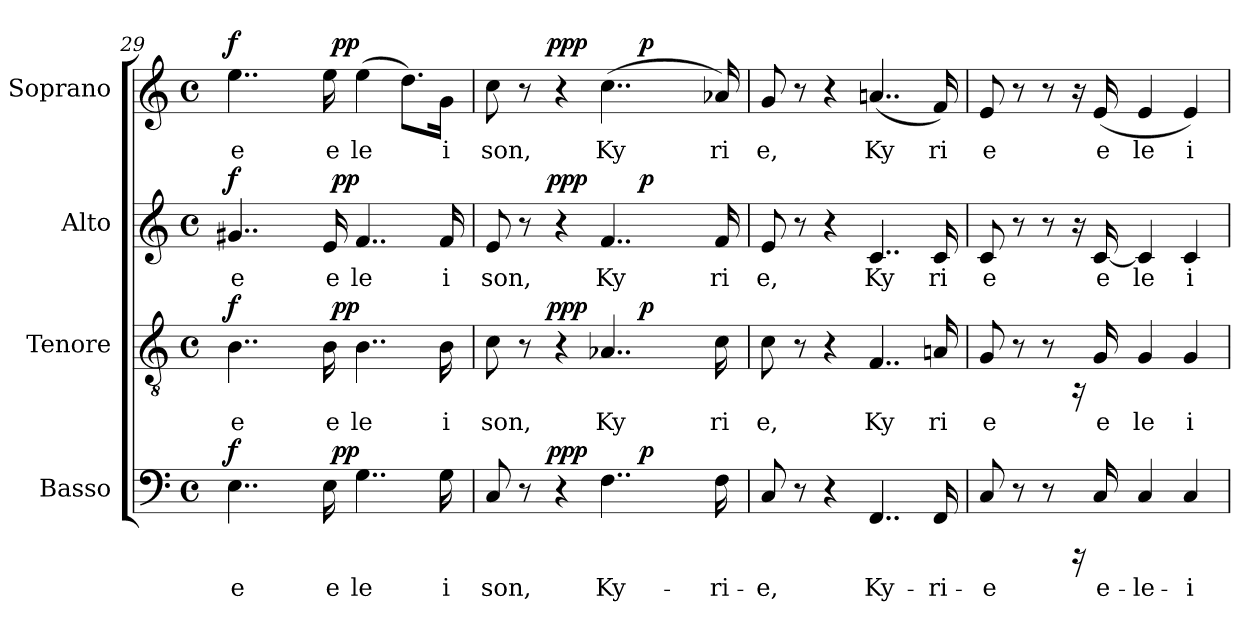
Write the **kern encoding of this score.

**kern	**text	**dynam	**kern	**text	**dynam	**kern	**text	**dynam	**kern	**text	**dynam
*part4	*part4	*part4	*part3	*part3	*part3	*part2	*part2	*part2	*part1	*part1	*part1
*staff4	*staff4	*staff4	*staff3	*staff3	*staff3	*staff2	*staff2	*staff2	*staff1	*staff1	*staff1
*I"Basso	*	*	*I"Tenore	*	*	*I"Alto	*	*	*I"Soprano	*	*
*clefF4	*	*	*clefGv2	*	*	*clefG2	*	*	*clefG2	*	*
*M4/4	*	*	*M4/4	*	*	*M4/4	*	*	*M4/4	*	*
*met(c)	*	*	*met(c)	*	*	*met(c)	*	*	*met(c)	*	*
=29	=29	=29	=29	=29	=29	=29	=29	=29	=29	=29	=29
!	!LO:LY:b:cj	!LO:DY:a	!	!LO:LY:b:cj	!LO:DY:a	!	!LO:LY:b:cj	!LO:DY:a	!	!LO:LY:b:cj	!LO:DY:a
*^	*	*	*^	*	*	*^	*	*	*^	*	*
4..E\	4ryy	e	f	4..B\	4ryy	e	f	4..g#X/	4ryy	e	f	4..ee\	4ryy	e	f
.	8ryy	.	.	.	8ryy	.	.	.	8ryy	.	.	.	8ryy	.	.
.	16ryy	.	.	.	16ryy	.	.	.	16ryy	.	.	.	16ryy	.	.
!	!	!LO:LY:b:cj	!	!	!	!LO:LY:b:cj	!	!	!	!LO:LY:b:cj	!	!	!	!LO:LY:b:cj	!
16E\	64ryy	e	.	16B\	64ryy	e	.	16e/	64ryy	e	.	16ee\	64ryy	e	.
!	!	!	!LO:DY:a	!	!	!	!LO:DY:a	!	!	!	!LO:DY:a	!	!	!	!LO:DY:a
.	2ryy	.	pp	.	2ryy	.	pp	.	2ryy	.	pp	.	2ryy	.	pp
!	!	!LO:LY:b:cj	!	!	!	!LO:LY:b:cj	!	!	!	!LO:LY:b:cj	!	!	!	!LO:LY:b:cj	!
4..G\	.	le	.	4..B\	.	le	.	4..f/	.	le	.	(>4ee\	.	le	.
.	.	.	.	.	.	.	.	.	.	.	.	8.dd\L)	.	.	.
!	!	!LO:LY:b:cj	!	!	!	!LO:LY:b:cj	!	!	!	!LO:LY:b:cj	!	!	!	!LO:LY:b:cj	!
16G\	.	i	.	16B\	.	i	.	16f/	.	i	.	16g\Jk	.	i	.
.	32.ryy	.	.	.	32.ryy	.	.	.	32.ryy	.	.	.	32.ryy	.	.
!!LO:PB:g=z
=30	=30	=30	=30	=30	=30	=30	=30	=30	=30	=30	=30	=30	=30	=30	=30
!	!	!LO:LY:b:cj	!	!	!	!LO:LY:b:cj	!	!	!	!LO:LY:b:cj	!	!	!	!LO:LY:b:cj	!
*	*^	*	*	*	*^	*	*	*	*^	*	*	*	*^	*	*
8C/	8...ryy	2ryy	son,	.	8c\	8...ryy	2ryy	son,	.	8e/	8...ryy	2ryy	son,	.	8cc\	8...ryy	2ryy	son,	.
8r	.	.	.	.	8r	.	.	.	.	8r	.	.	.	.	8r	.	.	.	.
!	!	!	!	!LO:DY:a	!	!	!	!	!LO:DY:a	!	!	!	!	!LO:DY:a	!	!	!	!	!LO:DY:a
.	2ryy	.	.	ppp	.	2ryy	.	.	ppp	.	2ryy	.	.	ppp	.	2ryy	.	.	ppp
4r	.	.	.	.	4r	.	.	.	.	4r	.	.	.	.	4r	.	.	.	.
!	!	!	!LO:LY:b:cj	!	!	!	!	!LO:LY:b:cj	!	!	!	!	!LO:LY:b:cj	!	!	!	!	!LO:LY:b:cj	!
4..F\	.	8ryy	Ky-	.	4..A-X/	.	8ryy	Ky	.	4..f/	.	8ryy	Ky	.	(>4..cc\	.	8ryy	Ky	.
.	.	64ryy	.	.	.	.	64ryy	.	.	.	.	64ryy	.	.	.	.	64ryy	.	.
!	!	!	!	!LO:DY:a	!	!	!	!	!LO:DY:a	!	!	!	!	!LO:DY:a	!	!	!	!	!LO:DY:a
.	.	4ryy	.	p	.	.	4ryy	.	p	.	.	4ryy	.	p	.	.	4ryy	.	p
.	4ryy	.	.	.	.	4ryy	.	.	.	.	4ryy	.	.	.	.	4ryy	.	.	.
.	.	16..ryy	.	.	.	.	16..ryy	.	.	.	.	16..ryy	.	.	.	.	16..ryy	.	.
!	!	!	!LO:LY:b:cj	!	!	!	!	!LO:LY:b:cj	!	!	!	!	!LO:LY:b:cj	!	!	!	!	!LO:LY:b:cj	!
16F\	.	.	-ri-	.	16c\	.	.	ri	.	16f/	.	.	ri	.	16a-X/)	.	.	ri	.
.	64ryy	.	.	.	.	64ryy	.	.	.	.	64ryy	.	.	.	.	64ryy	.	.	.
=31	=31	=31	=31	=31	=31	=31	=31	=31	=31	=31	=31	=31	=31	=31	=31	=31	=31	=31	=31
!	!	!	!LO:LY:b:cj	!	!	!	!	!LO:LY:b:cj	!	!	!	!	!LO:LY:b:cj	!	!	!	!	!LO:LY:b:cj	!
*v	*v	*v	*	*	*	*	*	*	*	*v	*v	*v	*	*	*v	*v	*v	*	*
*	*	*	*v	*v	*v	*	*	*	*	*	*	*	*
8C/	-e,	.	8c\	e,	.	8e/	e,	.	8g/	e,	.
8r	.	.	8r	.	.	8r	.	.	8r	.	.
4r	.	.	4r	.	.	4r	.	.	4r	.	.
!	!LO:LY:b:cj	!	!	!LO:LY:b:cj	!	!	!LO:LY:b:cj	!	!	!LO:LY:b:cj	!
4..FF/	Ky-	.	4..F/	Ky	.	4..c/	Ky	.	(<4..an/	Ky	.
!	!LO:LY:b:cj	!	!	!LO:LY:b:cj	!	!	!LO:LY:b:cj	!	!	!LO:LY:b:cj	!
16FF/	-ri-	.	16An/	ri	.	16c/	ri	.	16f/)	ri	.
=32	=32	=32	=32	=32	=32	=32	=32	=32	=32	=32	=32
!	!LO:LY:b:cj	!	!	!LO:LY:b:cj	!	!	!LO:LY:b:cj	!	!	!LO:LY:b:cj	!
8C/	-e	.	8G/	e	.	8c/	e	.	8e/	e	.
8r	.	.	8r	.	.	8r	.	.	8r	.	.
8r	.	.	8r	.	.	8r	.	.	8r	.	.
16rEEE	.	.	16rAA	.	.	16ra	.	.	16ra	.	.
!	!LO:LY:b:cj	!	!	!LO:LY:b:cj	!	!	!LO:LY:b:cj	!	!	!LO:LY:b:cj	!
16C/	e-	.	16G/	e	.	[<16c/	e	.	(<16e/	e	.
!	!LO:LY:b:cj	!	!	!LO:LY:b:cj	!	!	!LO:LY:b:cj	!	!	!LO:LY:b:cj	!
4C/	-le-	.	4G/	le	.	4c/]	le	.	4e/	le	.
!	!LO:LY:b:cj	!	!	!LO:LY:b:cj	!	!	!LO:LY:b:cj	!	!	!LO:LY:b:cj	!
4C/	-i-	.	4G/	i	.	4c/	i	.	4e/)	i	.
=	=	=	=	=	=	=	=	=	=	=	=
*-	*-	*-	*-	*-	*-	*-	*-	*-	*-	*-	*-
